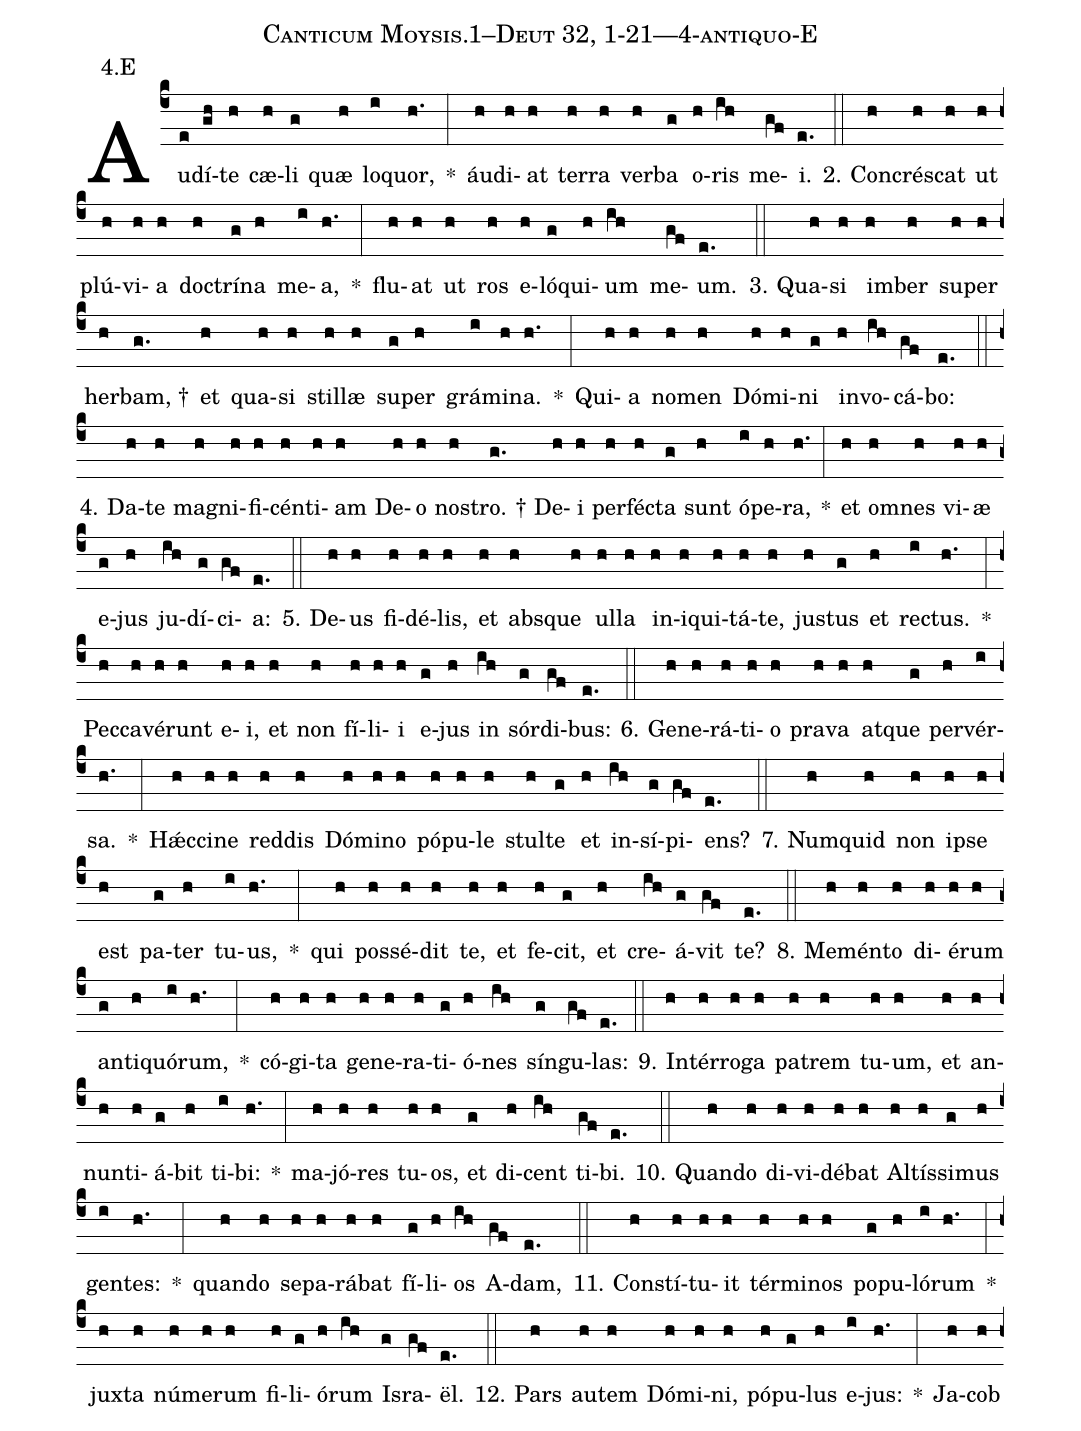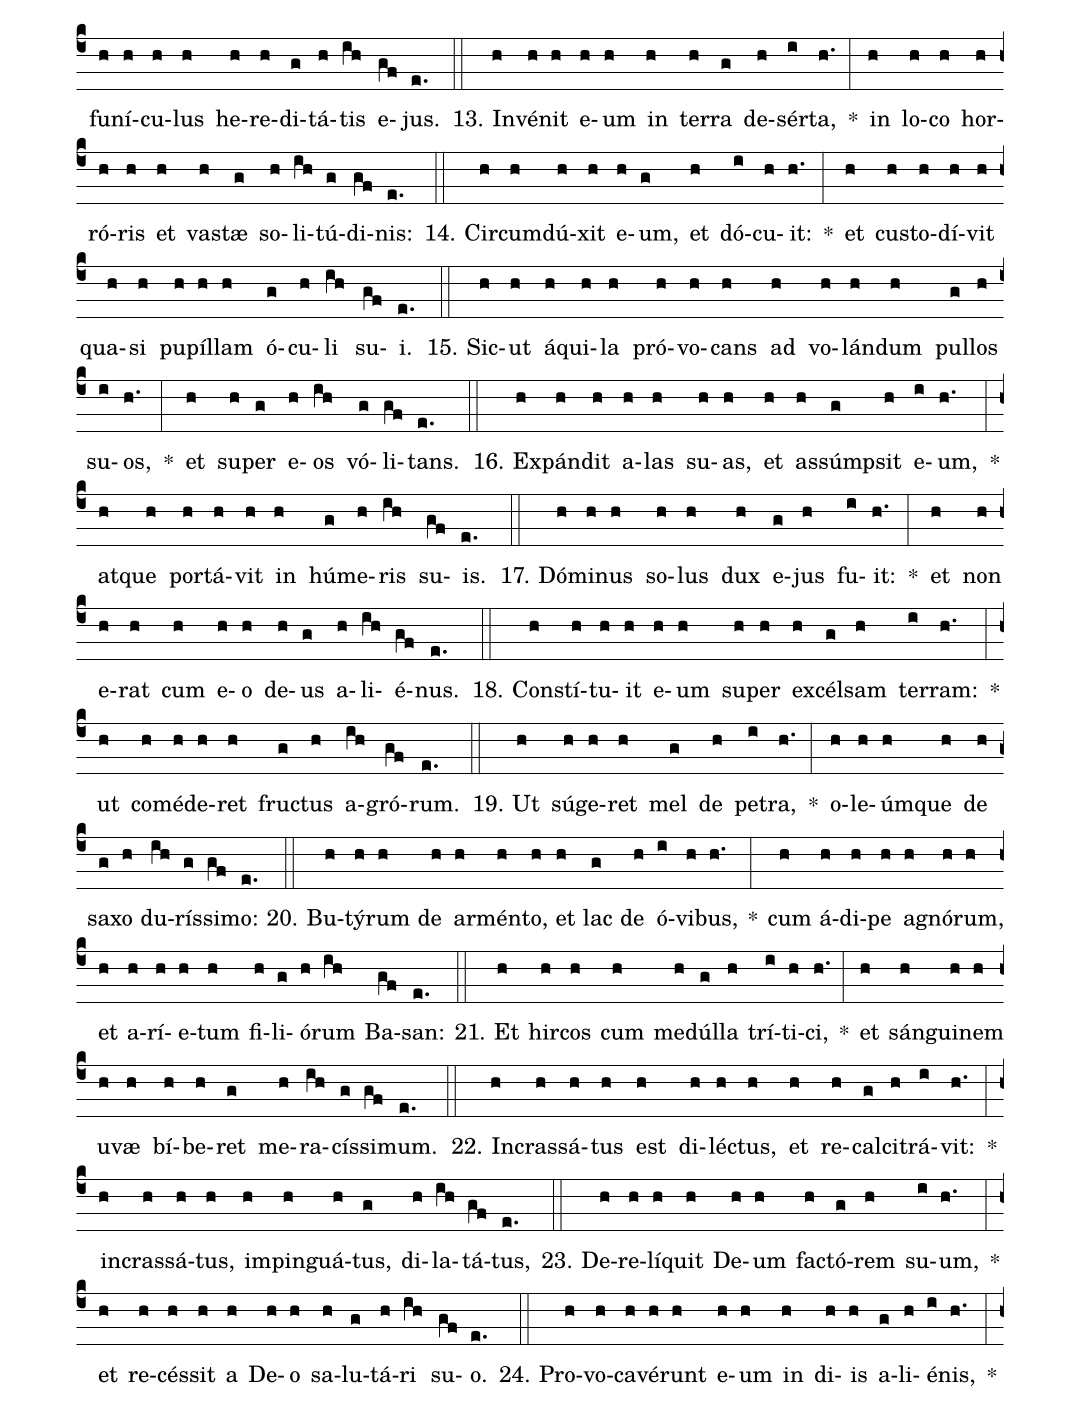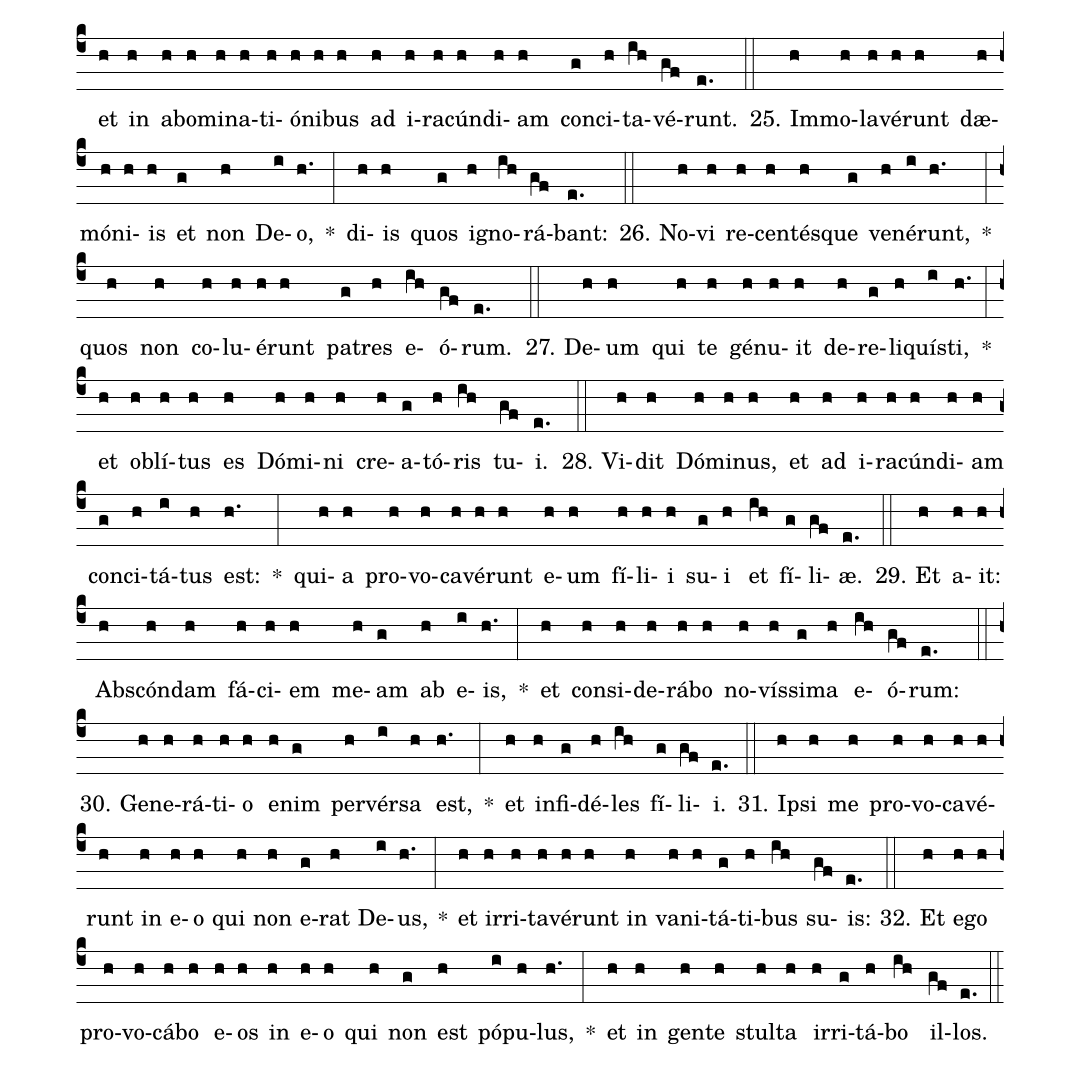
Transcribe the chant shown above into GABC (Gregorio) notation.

name: Canticum Moysis.1--Deut 32, 1-21---4-antiquo-E;
annotation: 4.E;
%%
(c4)Au(e)dí(gh)te(h) cæ(h)li(g) quæ(h) lo(i)quor,(h.) *(:) áu(h)di(h)at(h) ter(h)ra(h) ver(h)ba(g) o(h)ris(ih) me(gf)i.(e.) (::)
2. Con(h)crés(h)cat(h) ut(h) plú(h)vi(h)a(h) doc(h)trí(g)na(h) me(i)a,(h.) *(:) flu(h)at(h) ut(h) ros(h) e(h)ló(g)qui(h)um(ih) me(gf)um.(e.) (::)
3. Qua(h)si(h) im(h)ber(h) su(h)per(h) her(h)bam, †(g.) et(h) qua(h)si(h) stil(h)læ(h) su(g)per(h) grá(i)mi(h)na.(h.) *(:) Qui(h)a(h) no(h)men(h) Dó(h)mi(h)ni(g) in(h)vo(ih)cá(gf)bo:(e.) (::)
4. Da(h)te(h) ma(h)gni(h)fi(h)cén(h)ti(h)am(h) De(h)o(h) nos(h)tro. †(g.) De(h)i(h) per(h)féc(h)ta(g) sunt(h) ó(i)pe(h)ra,(h.) *(:) et(h) om(h)nes(h) vi(h)æ(h) e(g)jus(h) ju(ih)dí(g)ci(gf)a:(e.) (::)
5. De(h)us(h) fi(h)dé(h)lis,(h) et(h) abs(h)que(h) ul(h)la(h) in(h)i(h)qui(h)tá(h)te,(h) jus(h)tus(g) et(h) rec(i)tus.(h.) *(:) Pec(h)ca(h)vé(h)runt(h) e(h)i,(h) et(h) non(h) fí(h)li(h)i(h) e(g)jus(h) in(ih) sór(g)di(gf)bus:(e.) (::)
6. Ge(h)ne(h)rá(h)ti(h)o(h) pra(h)va(h) at(h)que(g) per(h)vér(i)sa.(h.) *(:) Hǽc(h)ci(h)ne(h) red(h)dis(h) Dó(h)mi(h)no(h) pó(h)pu(h)le(h) stul(h)te(g) et(h) in(ih)sí(g)pi(gf)ens?(e.) (::)
7. Num(h)quid(h) non(h) ip(h)se(h) est(h) pa(g)ter(h) tu(i)us,(h.) *(:) qui(h) pos(h)sé(h)dit(h) te,(h) et(h) fe(h)cit,(g) et(h) cre(ih)á(g)vit(gf) te?(e.) (::)
8. Me(h)mén(h)to(h) di(h)é(h)rum(h) an(g)ti(h)quó(i)rum,(h.) *(:) có(h)gi(h)ta(h) ge(h)ne(h)ra(h)ti(g)ó(h)nes(ih) sín(g)gu(gf)las:(e.) (::)
9. In(h)tér(h)ro(h)ga(h) pa(h)trem(h) tu(h)um,(h) et(h) an(h)nun(h)ti(h)á(g)bit(h) ti(i)bi:(h.) *(:) ma(h)jó(h)res(h) tu(h)os,(h) et(g) di(h)cent(ih) ti(gf)bi.(e.) (::)
10. Quan(h)do(h) di(h)vi(h)dé(h)bat(h) Al(h)tís(h)si(g)mus(h) gen(i)tes:(h.) *(:) quan(h)do(h) se(h)pa(h)rá(h)bat(h) fí(g)li(h)os(ih) A(gf)dam,(e.) (::)
11. Con(h)stí(h)tu(h)it(h) tér(h)mi(h)nos(h) po(g)pu(h)ló(i)rum(h.) *(:) jux(h)ta(h) nú(h)me(h)rum(h) fi(h)li(g)ó(h)rum(ih) Is(g)ra(gf)ël.(e.) (::)
12. Pars(h) au(h)tem(h) Dó(h)mi(h)ni,(h) pó(h)pu(g)lus(h) e(i)jus:(h.) *(:) Ja(h)cob(h) fu(h)ní(h)cu(h)lus(h) he(h)re(h)di(g)tá(h)tis(ih) e(gf)jus.(e.) (::)
13. In(h)vé(h)nit(h) e(h)um(h) in(h) ter(h)ra(g) de(h)sér(i)ta,(h.) *(:) in(h) lo(h)co(h) hor(h)ró(h)ris(h) et(h) vas(h)tæ(g) so(h)li(ih)tú(g)di(gf)nis:(e.) (::)
14. Cir(h)cum(h)dú(h)xit(h) e(h)um,(g) et(h) dó(i)cu(h)it:(h.) *(:) et(h) cus(h)to(h)dí(h)vit(h) qua(h)si(h) pu(h)píl(h)lam(h) ó(g)cu(h)li(ih) su(gf)i.(e.) (::)
15. Sic(h)ut(h) á(h)qui(h)la(h) pró(h)vo(h)cans(h) ad(h) vo(h)lán(h)dum(h) pul(g)los(h) su(i)os,(h.) *(:) et(h) su(h)per(g) e(h)os(ih) vó(g)li(gf)tans.(e.) (::)
16. Ex(h)pán(h)dit(h) a(h)las(h) su(h)as,(h) et(h) as(h)súmp(g)sit(h) e(i)um,(h.) *(:) at(h)que(h) por(h)tá(h)vit(h) in(h) hú(g)me(h)ris(ih) su(gf)is.(e.) (::)
17. Dó(h)mi(h)nus(h) so(h)lus(h) dux(h) e(g)jus(h) fu(i)it:(h.) *(:) et(h) non(h) e(h)rat(h) cum(h) e(h)o(h) de(h)us(g) a(h)li(ih)é(gf)nus.(e.) (::)
18. Con(h)stí(h)tu(h)it(h) e(h)um(h) su(h)per(h) ex(h)cél(g)sam(h) ter(i)ram:(h.) *(:) ut(h) com(h)é(h)de(h)ret(h) fruc(g)tus(h) a(ih)gró(gf)rum.(e.) (::)
19. Ut(h) sú(h)ge(h)ret(h) mel(g) de(h) pe(i)tra,(h.) *(:) o(h)le(h)úm(h)que(h) de(h) sa(g)xo(h) du(ih)rís(g)si(gf)mo:(e.) (::)
20. Bu(h)tý(h)rum(h) de(h) ar(h)mén(h)to,(h) et(h) lac(g) de(h) ó(i)vi(h)bus,(h.) *(:) cum(h) á(h)di(h)pe(h) a(h)gnó(h)rum,(h) et(h) a(h)rí(h)e(h)tum(h) fi(h)li(g)ó(h)rum(ih) Ba(gf)san:(e.) (::)
21. Et(h) hir(h)cos(h) cum(h) me(h)dúl(g)la(h) trí(i)ti(h)ci,(h.) *(:) et(h) sán(h)gui(h)nem(h) u(h)væ(h) bí(h)be(h)ret(g) me(h)ra(ih)cís(g)si(gf)mum.(e.) (::)
22. In(h)cras(h)sá(h)tus(h) est(h) di(h)léc(h)tus,(h) et(h) re(h)cal(g)ci(h)trá(i)vit:(h.) *(:) in(h)cras(h)sá(h)tus,(h) im(h)pin(h)guá(h)tus,(g) di(h)la(ih)tá(gf)tus,(e.) (::)
23. De(h)re(h)lí(h)quit(h) De(h)um(h) fac(h)tó(g)rem(h) su(i)um,(h.) *(:) et(h) re(h)cés(h)sit(h) a(h) De(h)o(h) sa(h)lu(g)tá(h)ri(ih) su(gf)o.(e.) (::)
24. Pro(h)vo(h)ca(h)vé(h)runt(h) e(h)um(h) in(h) di(h)is(h) a(g)li(h)é(i)nis,(h.) *(:) et(h) in(h) ab(h)o(h)mi(h)na(h)ti(h)ó(h)ni(h)bus(h) ad(h) i(h)ra(h)cún(h)di(h)am(h) con(g)ci(h)ta(ih)vé(gf)runt.(e.) (::)
25. Im(h)mo(h)la(h)vé(h)runt(h) dæ(h)mó(h)ni(h)is(h) et(g) non(h) De(i)o,(h.) *(:) di(h)is(h) quos(g) i(h)gno(ih)rá(gf)bant:(e.) (::)
26. No(h)vi(h) re(h)cen(h)tés(h)que(g) ve(h)né(i)runt,(h.) *(:) quos(h) non(h) co(h)lu(h)é(h)runt(h) pa(g)tres(h) e(ih)ó(gf)rum.(e.) (::)
27. De(h)um(h) qui(h) te(h) gé(h)nu(h)it(h) de(h)re(g)li(h)quís(i)ti,(h.) *(:) et(h) ob(h)lí(h)tus(h) es(h) Dó(h)mi(h)ni(h) cre(h)a(g)tó(h)ris(ih) tu(gf)i.(e.) (::)
28. Vi(h)dit(h) Dó(h)mi(h)nus,(h) et(h) ad(h) i(h)ra(h)cún(h)di(h)am(h) con(g)ci(h)tá(i)tus(h) est:(h.) *(:) qui(h)a(h) pro(h)vo(h)ca(h)vé(h)runt(h) e(h)um(h) fí(h)li(h)i(h) su(g)i(h) et(ih) fí(g)li(gf)æ.(e.) (::)
29. Et(h) a(h)it:(h) Abs(h)cón(h)dam(h) fá(h)ci(h)em(h) me(h)am(g) ab(h) e(i)is,(h.) *(:) et(h) con(h)si(h)de(h)rá(h)bo(h) no(h)vís(h)si(g)ma(h) e(ih)ó(gf)rum:(e.) (::)
30. Ge(h)ne(h)rá(h)ti(h)o(h) e(h)nim(g) per(h)vér(i)sa(h) est,(h.) *(:) et(h) in(h)fi(g)dé(h)les(ih) fí(g)li(gf)i.(e.) (::)
31. Ip(h)si(h) me(h) pro(h)vo(h)ca(h)vé(h)runt(h) in(h) e(h)o(h) qui(h) non(h) e(g)rat(h) De(i)us,(h.) *(:) et(h) ir(h)ri(h)ta(h)vé(h)runt(h) in(h) va(h)ni(h)tá(g)ti(h)bus(ih) su(gf)is:(e.) (::)
32. Et(h) e(h)go(h) pro(h)vo(h)cá(h)bo(h) e(h)os(h) in(h) e(h)o(h) qui(h) non(g) est(h) pó(i)pu(h)lus,(h.) *(:) et(h) in(h) gen(h)te(h) stul(h)ta(h) ir(h)ri(g)tá(h)bo(ih) il(gf)los.(e.) (::)
